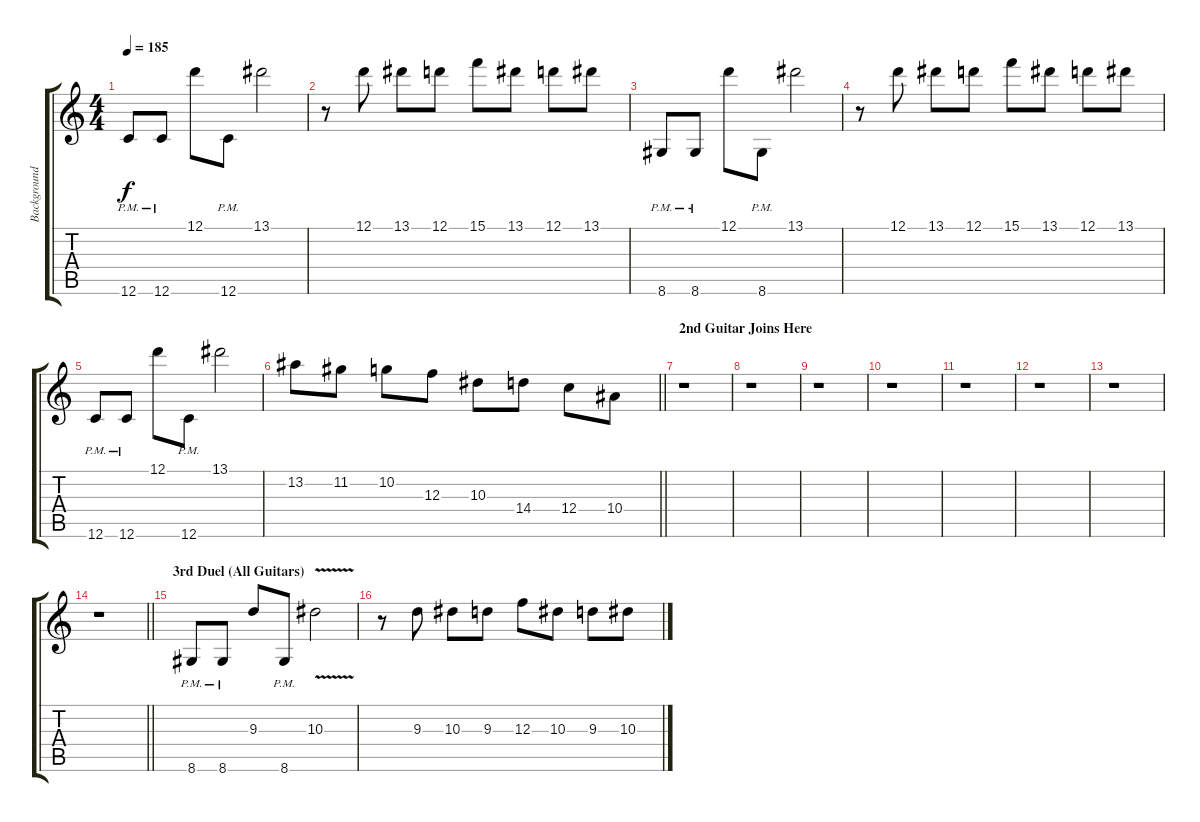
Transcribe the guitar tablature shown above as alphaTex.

\track ("Background Guitar" "Background") {instrument distortionguitar}
\staff {score tabs}
\tuning (D4 A3 F3 C3 G2 C2) {hide}
\ts (4 4)
\tempo 185
\clef g2
\ks c
12.6{pm}.8{dy f} 12.6{pm}.8 12.1.8 12.6{pm}.8 13.1.2 |
r.8 12.1.8 13.1.8 12.1.8 15.1.8 13.1.8 12.1.8 13.1.8 |
8.6{pm}.8 8.6{pm}.8 12.1.8 8.6{pm}.8 13.1.2 |
r.8 12.1.8 13.1.8 12.1.8 15.1.8 13.1.8 12.1.8 13.1.8 |
12.6{pm}.8 12.6{pm}.8 12.1.8 12.6{pm}.8 13.1.2 |
\barLineRight lightlight
13.2.8 11.2.8 10.2.8 12.3.8 10.3.8 14.4.8 12.4.8 10.4.8 |
\section ("" "2nd Guitar Joins Here")
r.1 |
r.1 |
r.1 |
r.1 |
r.1 |
r.1 |
r.1 |
\barLineRight lightlight
r.1 |
\section ("" "3rd Duel (All Guitars)")
8.6{pm}.8 8.6{pm}.8 9.3.8 8.6{pm}.8 10.3{v}.2 |
r.8 9.3.8 10.3.8 9.3.8 12.3.8 10.3.8 9.3.8 10.3.8
